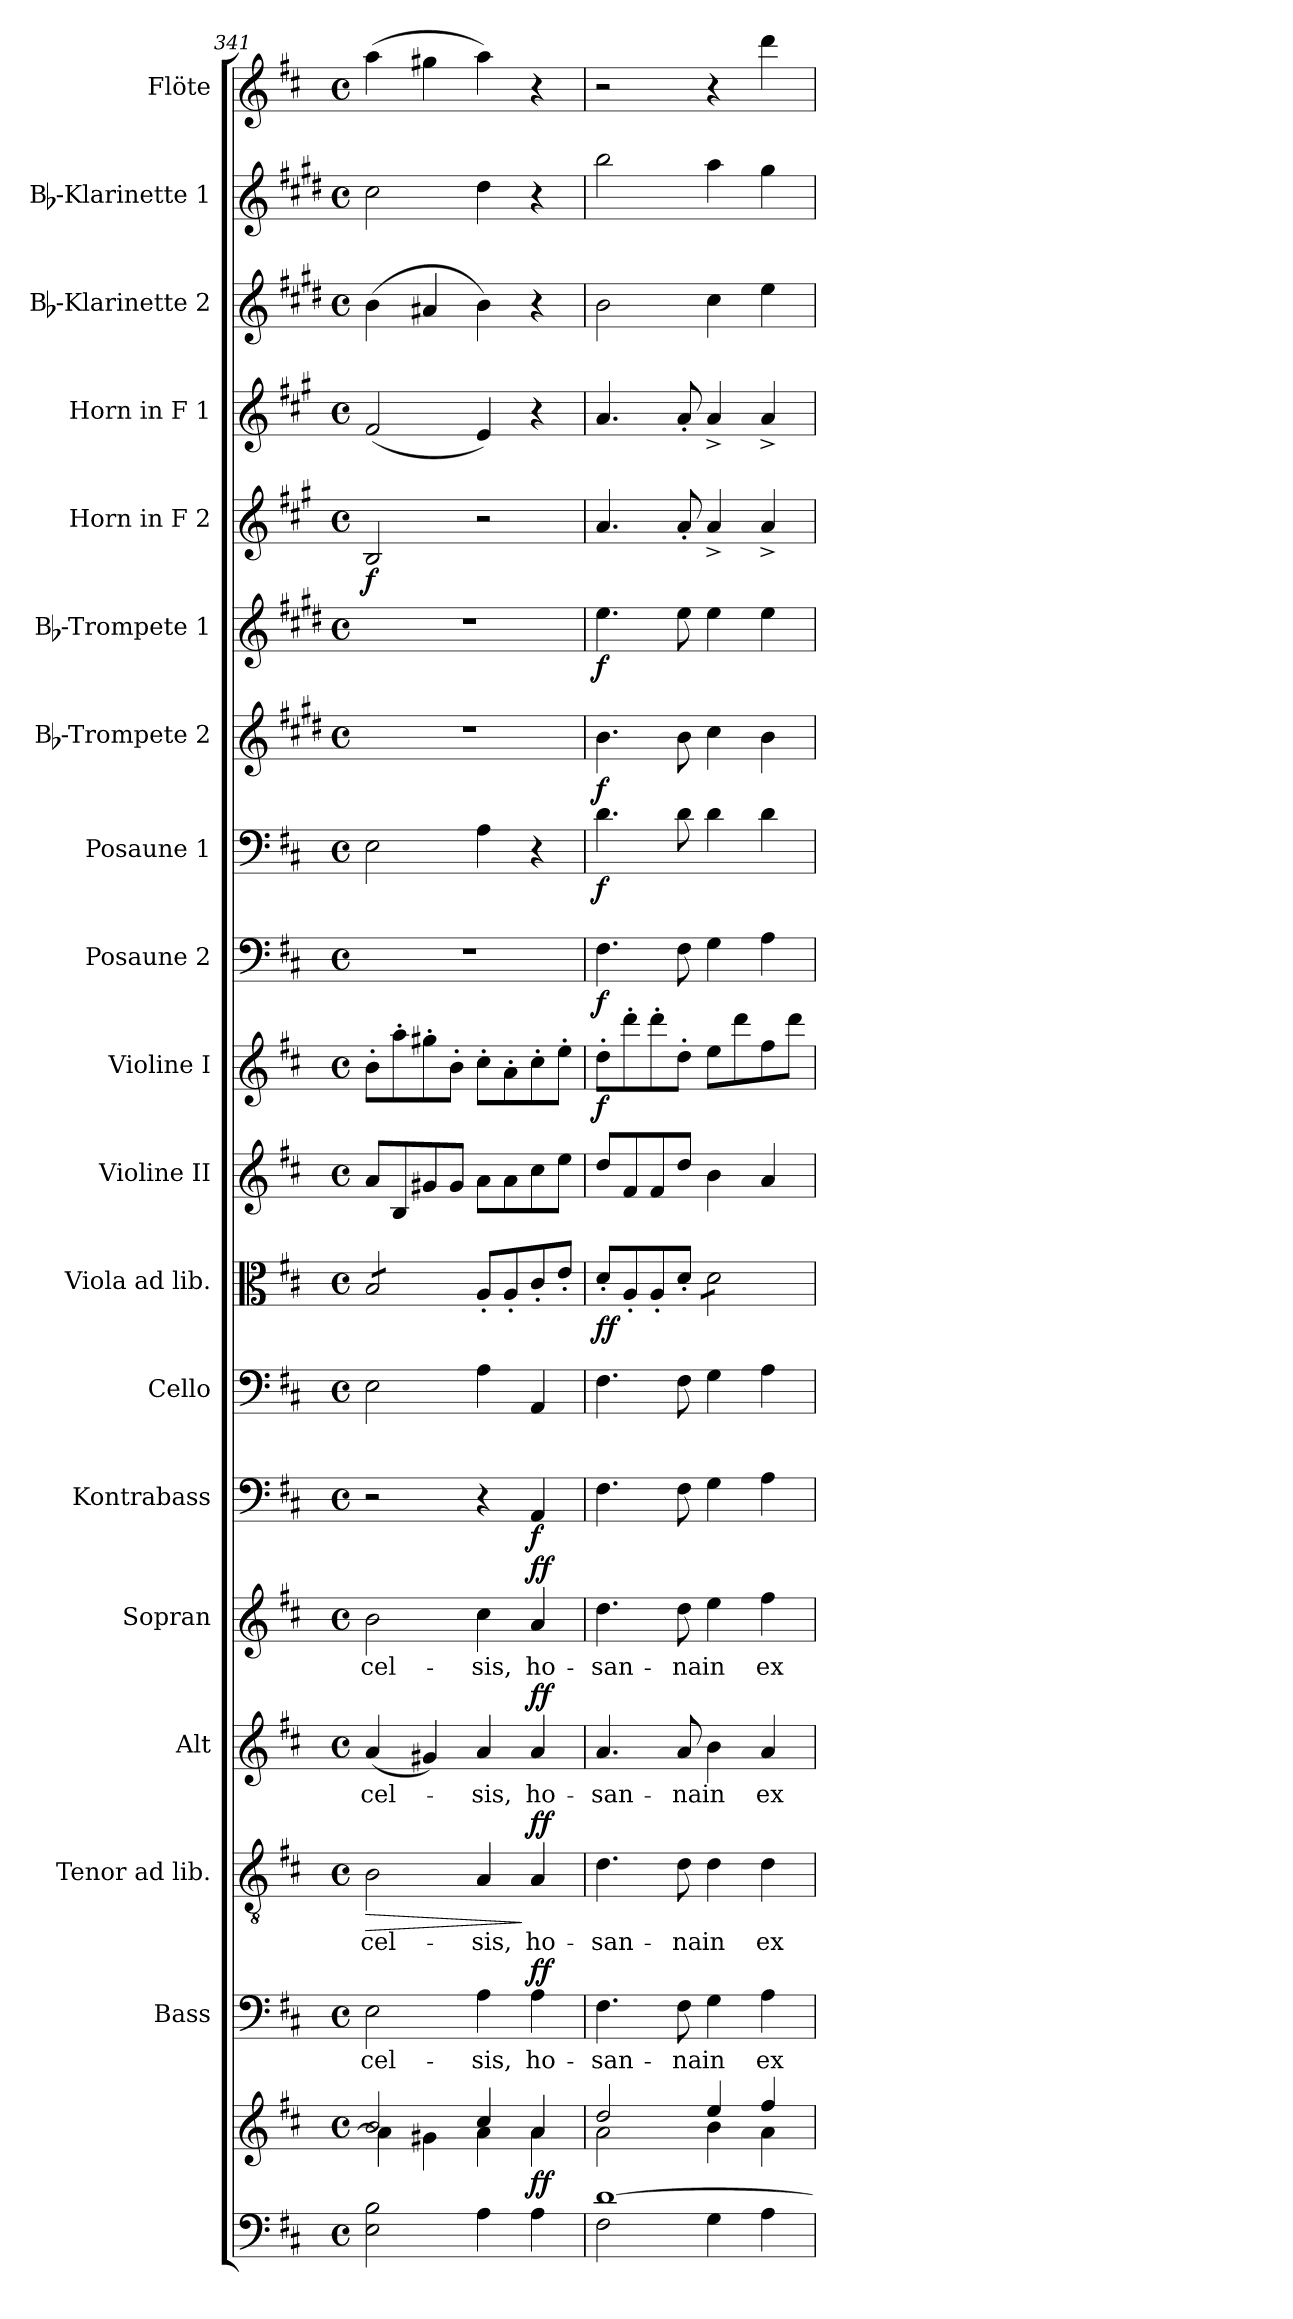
**kern	**kern	**dynam	**kern	**text	**dynam	**kern	**text	**dynam	**kern	**text	**dynam	**kern	**text	**dynam	**kern	**dynam	**kern	**kern	**dynam	**kern	**kern	**dynam	**kern	**dynam	**kern	**dynam	**kern	**dynam	**kern	**dynam	**kern	**dynam	**kern	**kern	**kern	**kern
*part19	*part19	*part19	*part18	*part18	*part18	*part17	*part17	*part17	*part16	*part16	*part16	*part15	*part15	*part15	*part14	*part14	*part13	*part12	*part12	*part11	*part10	*part10	*part9	*part9	*part8	*part8	*part7	*part7	*part6	*part6	*part5	*part5	*part4	*part3	*part2	*part1
*staff20	*staff19	*staff19/20	*staff18	*staff18	*staff18	*staff17	*staff17	*staff17	*staff16	*staff16	*staff16	*staff15	*staff15	*staff15	*staff14	*staff14	*staff13	*staff12	*staff12	*staff11	*staff10	*staff10	*staff9	*staff9	*staff8	*staff8	*staff7	*staff7	*staff6	*staff6	*staff5	*staff5	*staff4	*staff3	*staff2	*staff1
*	*	*	*I"Bass	*	*	*I"Tenor ad lib.	*	*	*I"Alt	*	*	*I"Sopran	*	*	*I"Kontrabass	*	*I"Cello	*I"Viola ad lib.	*	*I"Violine II	*I"Violine I	*	*I"Posaune 2	*	*I"Posaune 1	*	*I"Bb-Trompete 2	*	*I"Bb-Trompete 1	*	*I"Horn in F 2	*	*I"Horn in F 1	*I"Bb-Klarinette 2	*I"Bb-Klarinette 1	*I"Flöte
*	*	*	*I'B.	*	*	*I'T.	*	*	*I'A.	*	*	*I'S.	*	*	*I'Kb.	*	*	*I'Vla.	*	*I'Vl. II	*I'Vl. I	*	*I'Pos. 2	*	*I'Pos. 1	*	*I'Bb Trp. 2	*	*I'Bb Trp. 1	*	*	*	*	*I'Bb Kl. 2	*I'Bb Kl. 1	*I'Fl.
*clefF4	*clefG2	*	*clefF4	*	*	*clefGv2	*	*	*clefG2	*	*	*clefG2	*	*	*clefF4	*	*clefF4	*clefC3	*	*clefG2	*clefG2	*	*clefF4	*	*clefF4	*	*clefG2	*	*clefG2	*	*clefG2	*	*clefG2	*clefG2	*clefG2	*clefG2
*	*	*	*	*	*	*	*	*	*	*	*	*	*	*	*ITrd7c12	*	*	*	*	*	*	*	*	*	*	*	*ITrd1c2	*	*ITrd1c2	*	*ITrd4c7	*	*ITrd4c7	*ITrd1c2	*ITrd1c2	*
*k[f#c#]	*k[f#c#]	*	*k[f#c#]	*	*	*k[f#c#]	*	*	*k[f#c#]	*	*	*k[f#c#]	*	*	*k[f#c#]	*	*k[f#c#]	*k[f#c#]	*	*k[f#c#]	*k[f#c#]	*	*k[f#c#]	*	*k[f#c#]	*	*k[f#c#]	*	*k[f#c#]	*	*k[f#c#]	*	*k[f#c#]	*k[f#c#]	*k[f#c#]	*k[f#c#]
*D:	*D:	*	*D:	*	*	*D:	*	*	*D:	*	*	*D:	*	*	*D:	*	*D:	*D:	*	*D:	*D:	*	*D:	*	*D:	*	*D:	*	*D:	*	*D:	*	*D:	*D:	*D:	*D:
*M4/4	*M4/4	*	*M4/4	*	*	*M4/4	*	*	*M4/4	*	*	*M4/4	*	*	*M4/4	*	*M4/4	*M4/4	*	*M4/4	*M4/4	*	*M4/4	*	*M4/4	*	*M4/4	*	*M4/4	*	*M4/4	*	*M4/4	*M4/4	*M4/4	*M4/4
*met(c)	*met(c)	*	*met(c)	*	*	*met(c)	*	*	*met(c)	*	*	*met(c)	*	*	*met(c)	*	*met(c)	*met(c)	*	*met(c)	*met(c)	*	*met(c)	*	*met(c)	*	*met(c)	*	*met(c)	*	*met(c)	*	*met(c)	*met(c)	*met(c)	*met(c)
=341	=341	=341	=341	=341	=341	=341	=341	=341	=341	=341	=341	=341	=341	=341	=341	=341	=341	=341	=341	=341	=341	=341	=341	=341	=341	=341	=341	=341	=341	=341	=341	=341	=341	=341	=341	=341
*	*^	*	*	*	*	*	*	*	*	*	*	*	*	*	*	*	*	*	*	*	*	*	*	*	*	*	*	*	*	*	*	*	*	*	*	*
!	!	!	!	!	!LO:LY:b	!	!	!LO:LY:b	!LO:HP:b	!	!LO:LY:b	!	!	!LO:LY:b	!	!	!	!	!	!	!	!	!	!	!	!	!	!	!	!	!	!	!LO:DY:b	!	!	!	!
*	*	*	*	*	*	*	*	*	*	*	*	*	*	*	*	*	*	*	*tremolo	*	*	*	*	*	*	*	*	*	*	*	*	*	*	*	*	*	*
2E\ 2B\	2b/	4a\]	.	2E\	-cel-	.	2B\	-cel-	>	(<4a/	-cel-	.	2b\	-cel-	.	2r	.	2E\	8B/L	.	8a/L	8b'>\L	.	1r	.	2E\	.	1r	.	1r	.	2E/	f	(<2B/	(>4a\	2b\	(>4aa\
.	.	.	.	.	.	.	.	.	.	.	.	.	.	.	.	.	.	.	8B/	.	8B/	8aa'>\	.	.	.	.	.	.	.	.	.	.	.	.	.	.	.
.	.	4g#X\	.	.	.	.	.	.	.	4g#X/)	.	.	.	.	.	.	.	.	8B/	.	8g#X/	8gg#X'>\	.	.	.	.	.	.	.	.	.	.	.	.	4g#X/	.	4gg#X\
.	.	.	.	.	.	.	.	.	.	.	.	.	.	.	.	.	.	.	8B/J	.	8g#/J	8b'>\J	.	.	.	.	.	.	.	.	.	.	.	.	.	.	.
*	*	*	*	*	*	*	*	*	*	*	*	*	*	*	*	*	*	*	*Xtremolo	*	*	*	*	*	*	*	*	*	*	*	*	*	*	*	*	*	*
!	!	!	!	!	!LO:LY:b	!	!	!LO:LY:b	!	!	!LO:LY:b	!	!	!LO:LY:b	!	!	!	!	!	!	!	!	!	!	!	!	!	!	!	!	!	!	!	!	!	!	!
4A\	4cc#/	4a\	.	4A\	-sis,	.	4A/	-sis,	.	4a/	-sis,	.	4cc#\	-sis,	.	4r	.	4A\	8A'</L	.	8a\L	8cc#'>\L	.	.	.	4A\	.	.	.	.	.	2r	.	4A/)	4a\)	4cc#\	4aa\)
.	.	.	.	.	.	.	.	.	.	.	.	.	.	.	.	.	.	.	8A'</	.	8a\	8a'>\	.	.	.	.	.	.	.	.	.	.	.	.	.	.	.
!	!	!	!LO:DY:b	!	!LO:LY:b	!LO:DY:a	!	!LO:LY:b	!LO:DY:n=1:a	!	!LO:LY:b	!LO:DY:a	!	!LO:LY:b	!LO:DY:a	!	!LO:DY:b	!	!	!	!	!	!	!	!	!	!	!	!	!	!	!	!	!	!	!	!
4A\	4a/	4a\	ff	4A\	ho-	ff	4A/	ho-	] ff	4a/	ho-	ff	4a/	ho-	ff	4AAA/	f	4AA/	8c#'</	.	8cc#\	8cc#'>\	.	.	.	4r	.	.	.	.	.	.	.	4r	4r	4r	4r
.	.	.	.	.	.	.	.	.	.	.	.	.	.	.	.	.	.	.	8e'</J	.	8ee\J	8ee'>\J	.	.	.	.	.	.	.	.	.	.	.	.	.	.	.
!!LO:PB:g=z
=342	=342	=342	=342	=342	=342	=342	=342	=342	=342	=342	=342	=342	=342	=342	=342	=342	=342	=342	=342	=342	=342	=342	=342	=342	=342	=342	=342	=342	=342	=342	=342	=342	=342	=342	=342	=342	=342
*^	*	*	*	*	*	*	*	*	*	*	*	*	*	*	*	*	*	*	*	*	*	*	*	*	*	*	*	*	*	*	*	*	*	*	*	*	*
!	!	!	!	!	!	!LO:LY:b	!	!	!LO:LY:b	!	!	!LO:LY:b	!	!	!LO:LY:b	!	!	!	!	!	!LO:DY:b	!	!	!LO:DY:b	!	!LO:DY:b	!	!LO:DY:b	!	!LO:DY:b	!	!LO:DY:b	!	!	!	!	!	!
[>1d	2F#\	2dd/	2a\	.	4.F#\	-san-	.	4.d\	-san-	.	4.a/	-san-	.	4.dd\	-san-	.	4.FF#\	.	4.F#\	8d'</L	ff	8dd/L	8dd'>\L	f	4.F#\	f	4.d\	f	4.a\	f	4.dd\	f	4.d/	.	4.d/	2a\	2aa\	2r
.	.	.	.	.	.	.	.	.	.	.	.	.	.	.	.	.	.	.	.	8A'</	.	8f#/	8ddd'>\	.	.	.	.	.	.	.	.	.	.	.	.	.	.	.
.	.	.	.	.	.	.	.	.	.	.	.	.	.	.	.	.	.	.	.	8A'</	.	8f#/	8ddd'>\	.	.	.	.	.	.	.	.	.	.	.	.	.	.	.
!	!	!	!	!	!	!LO:LY:b	!	!	!LO:LY:b	!	!	!LO:LY:b	!	!	!LO:LY:b	!	!	!	!	!	!	!	!	!	!	!	!	!	!	!	!	!	!	!	!	!	!	!
.	.	.	.	.	8F#\	-na	.	8d\	-na	.	8a/	-na	.	8dd\	-na	.	8FF#\	.	8F#\	8d'</J	.	8dd/J	8dd'>\J	.	8F#\	.	8d\	.	8a\	.	8dd\	.	8d'</	.	8d'</	.	.	.
!	!	!	!	!	!	!LO:LY:b	!	!	!LO:LY:b	!	!	!LO:LY:b	!	!	!LO:LY:b	!	!	!	!	!	!	!	!	!	!	!	!	!	!	!	!	!	!	!	!	!	!	!
*	*	*	*	*	*	*	*	*	*	*	*	*	*	*	*	*	*	*	*	*tremolo	*	*	*	*	*	*	*	*	*	*	*	*	*	*	*	*	*	*
.	4G\	4ee/	4b\	.	4G\	in	.	4d\	in	.	4b\	in	.	4ee\	in	.	4GG\	.	4G\	8d\L	.	4b\	8ee\L	.	4G\	.	4d\	.	4b\	.	4dd\	.	4d^</	.	4d^</	4b\	4gg\	4r
.	.	.	.	.	.	.	.	.	.	.	.	.	.	.	.	.	.	.	.	8d\	.	.	8ddd\	.	.	.	.	.	.	.	.	.	.	.	.	.	.	.
!	!	!	!	!	!	!LO:LY:b	!	!	!LO:LY:b	!	!	!LO:LY:b	!	!	!LO:LY:b	!	!	!	!	!	!	!	!	!	!	!	!	!	!	!	!	!	!	!	!	!	!	!
.	4A\	4ff#/	4a\	.	4A\	ex-	.	4d\	ex-	.	4a/	ex-	.	4ff#\	ex-	.	4AA\	.	4A\	8d\	.	4a/	8ff#\	.	4A\	.	4d\	.	4a\	.	4dd\	.	4d^</	.	4d^</	4dd\	4ff#\	4ddd\
.	.	.	.	.	.	.	.	.	.	.	.	.	.	.	.	.	.	.	.	8d\J	.	.	8ddd\J	.	.	.	.	.	.	.	.	.	.	.	.	.	.	.
*	*	*	*	*	*	*	*	*	*	*	*	*	*	*	*	*	*	*	*	*Xtremolo	*	*	*	*	*	*	*	*	*	*	*	*	*	*	*	*	*	*
*v	*v	*	*	*	*	*	*	*	*	*	*	*	*	*	*	*	*	*	*	*	*	*	*	*	*	*	*	*	*	*	*	*	*	*	*	*	*	*
*	*v	*v	*	*	*	*	*	*	*	*	*	*	*	*	*	*	*	*	*	*	*	*	*	*	*	*	*	*	*	*	*	*	*	*	*	*	*
=	=	=	=	=	=	=	=	=	=	=	=	=	=	=	=	=	=	=	=	=	=	=	=	=	=	=	=	=	=	=	=	=	=	=	=	=
*-	*-	*-	*-	*-	*-	*-	*-	*-	*-	*-	*-	*-	*-	*-	*-	*-	*-	*-	*-	*-	*-	*-	*-	*-	*-	*-	*-	*-	*-	*-	*-	*-	*-	*-	*-	*-
